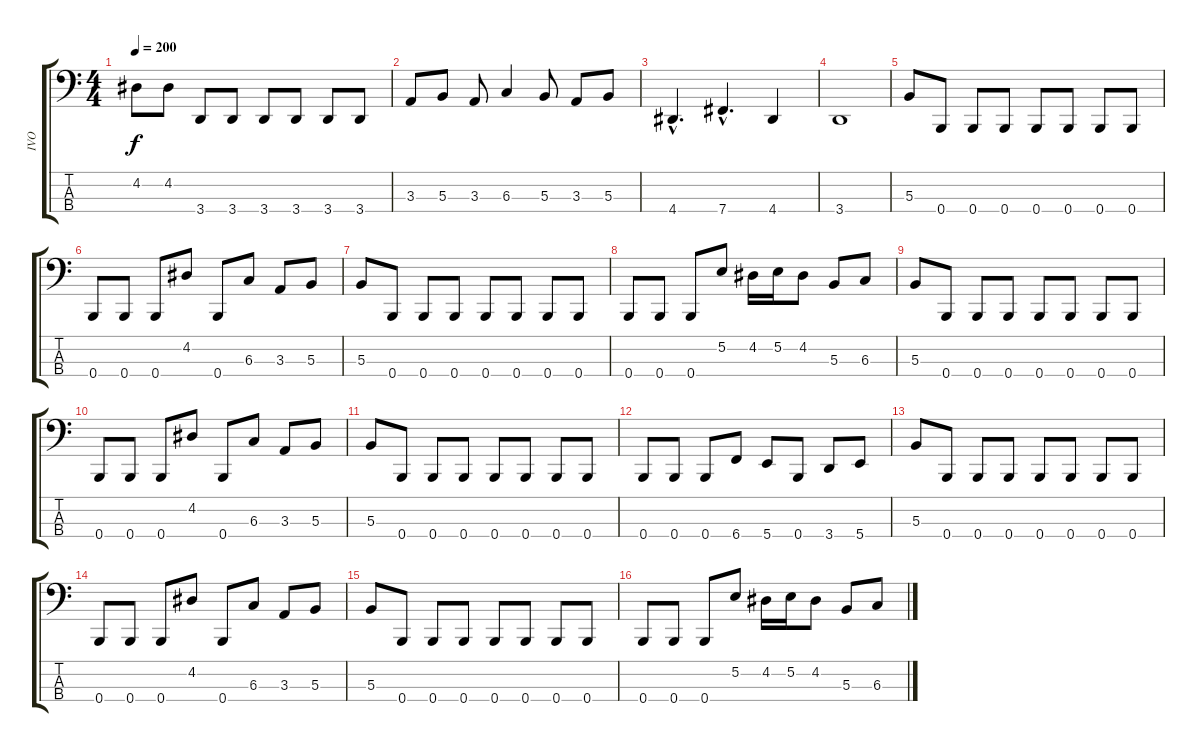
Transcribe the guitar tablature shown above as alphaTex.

\track ("IVO" "IVO") {instrument electricbasspick}
\staff {score tabs}
\tuning (E2 B1 Gb1 B0) {hide}
\ts (4 4)
\tempo 200
\clef f4
\ks c
4.2{t}.8{dy f} 4.2.8 3.4.8 3.4.8 3.4.8 3.4.8 3.4.8 3.4.8 |
3.3.8 5.3.8 3.3.8 6.3.4 5.3.8 3.3.8 5.3.8 |
4.4{hac}.4{d} 7.4{hac}.4{d} 4.4.4 |
3.4.1 |
5.3.8 0.4.8 0.4.8 0.4.8 0.4.8 0.4.8 0.4.8 0.4.8 |
0.4.8 0.4.8 0.4.8 4.2.8 0.4.8 6.3.8 3.3.8 5.3.8 |
5.3.8 0.4.8 0.4.8 0.4.8 0.4.8 0.4.8 0.4.8 0.4.8 |
0.4.8 0.4.8 0.4.8 5.2.8 4.2.16 5.2.16 4.2.8 5.3.8 6.3.8 |
5.3.8 0.4.8 0.4.8 0.4.8 0.4.8 0.4.8 0.4.8 0.4.8 |
0.4.8 0.4.8 0.4.8 4.2.8 0.4.8 6.3.8 3.3.8 5.3.8 |
5.3.8 0.4.8 0.4.8 0.4.8 0.4.8 0.4.8 0.4.8 0.4.8 |
0.4.8 0.4.8 0.4.8 6.4.8 5.4.8 0.4.8 3.4.8 5.4.8 |
5.3.8 0.4.8 0.4.8 0.4.8 0.4.8 0.4.8 0.4.8 0.4.8 |
0.4.8 0.4.8 0.4.8 4.2.8 0.4.8 6.3.8 3.3.8 5.3.8 |
5.3.8 0.4.8 0.4.8 0.4.8 0.4.8 0.4.8 0.4.8 0.4.8 |
0.4.8 0.4.8 0.4.8 5.2.8 4.2.16 5.2.16 4.2.8 5.3.8 6.3.8
